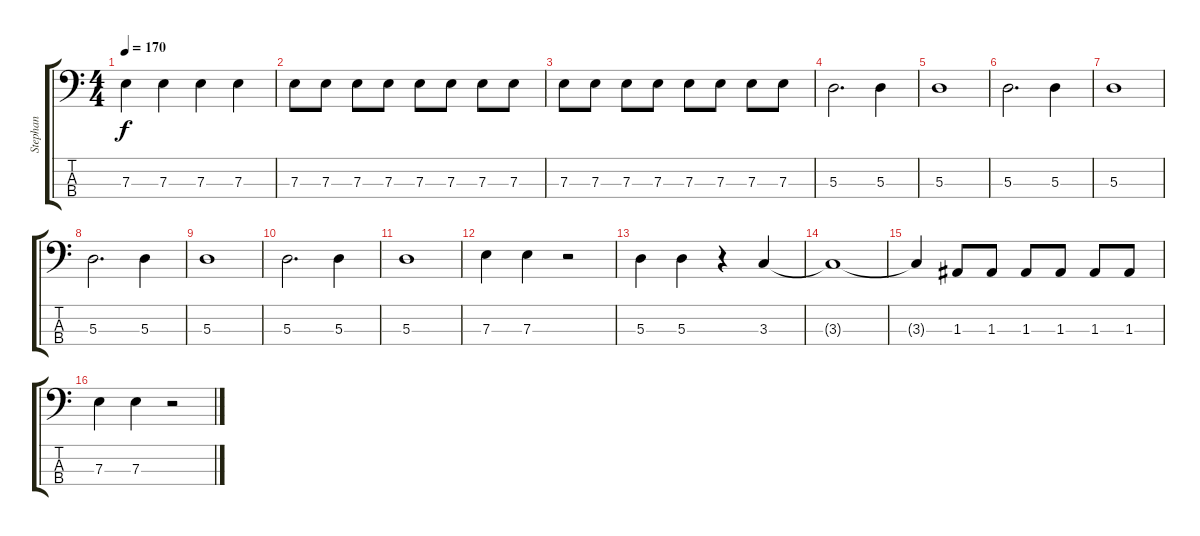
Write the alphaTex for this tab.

\track ("Stephan" "Stephan") {instrument electricbassfinger}
\staff {score tabs}
\tuning (G2 D2 A1 E1) {hide}
\ts (4 4)
\tempo 170
\clef f4
\ks c
7.3.4{dy f} 7.3.4 7.3.4 7.3.4 |
7.3.8 7.3.8 7.3.8 7.3.8 7.3.8 7.3.8 7.3.8 7.3.8 |
7.3.8 7.3.8 7.3.8 7.3.8 7.3.8 7.3.8 7.3.8 7.3.8 |
5.3.2{d} 5.3.4 |
5.3.1 |
5.3.2{d} 5.3.4 |
5.3.1 |
5.3.2{d} 5.3.4 |
5.3.1 |
5.3.2{d} 5.3.4 |
5.3.1 |
7.3.4 7.3.4 r.2 |
5.3.4 5.3.4 r.4 3.3.4 |
3.3{t}.1 |
3.3{t}.4 1.3.8 1.3.8 1.3.8 1.3.8 1.3.8 1.3.8 |
7.3.4 7.3.4 r.2
